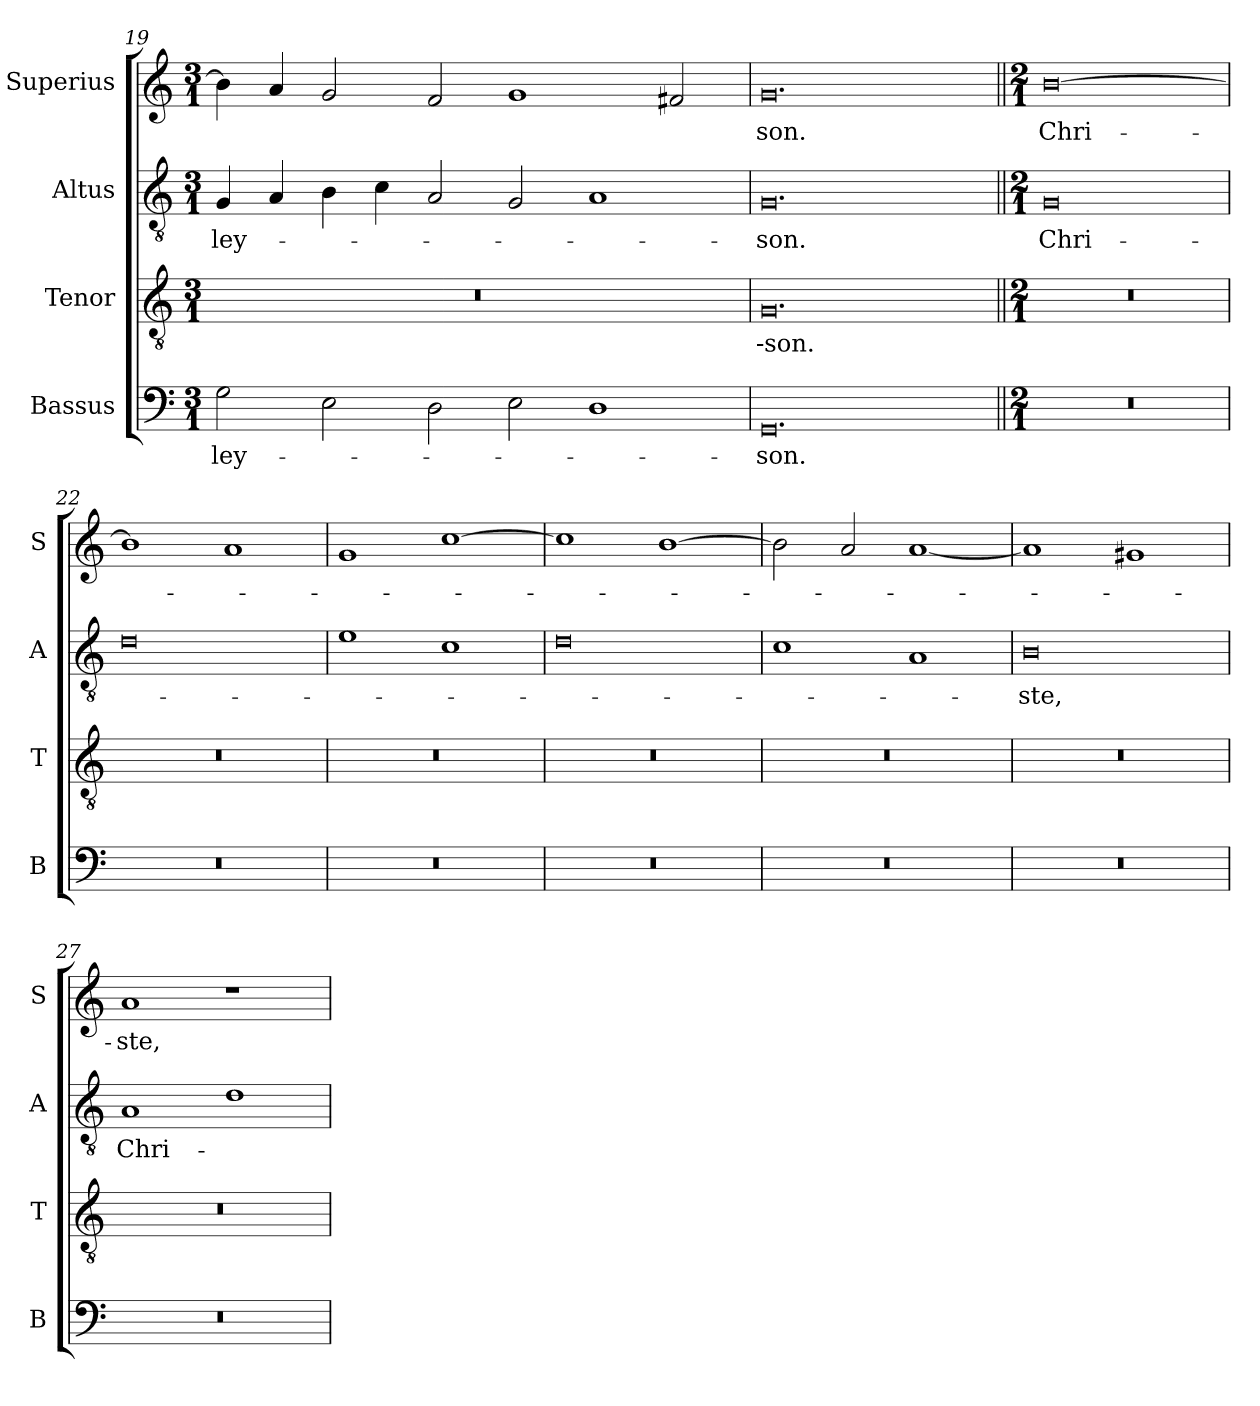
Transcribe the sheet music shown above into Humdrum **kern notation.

**kern	**text	**kern	**text	**kern	**text	**kern	**text
*part4	*part4	*part3	*part3	*part2	*part2	*part1	*part1
*staff4	*staff4	*staff3	*staff3	*staff2	*staff2	*staff1	*staff1
*I"Bassus	*	*I"Tenor	*	*I"Altus	*	*I"Superius	*
*I'B	*	*I'T	*	*I'A	*	*I'S	*
*clefF4	*	*clefGv2	*	*clefGv2	*	*clefG2	*
*k[]	*	*k[]	*	*k[]	*	*k[]	*
*M3/1	*	*M3/1	*	*M3/1	*	*M3/1	*
=19	=19	=19	=19	=19	=19	=19	=19
2G	-ley-	0.r	.	4G	-ley-	4b]	.
.	.	.	.	4A	.	4a	.
2E	.	.	.	4B	.	2g	.
.	.	.	.	4c	.	.	.
2D	.	.	.	2A	.	2f	.
2E	.	.	.	2G	.	1g	.
1D	.	.	.	1A	.	.	.
.	.	.	.	.	.	2f#X	.
=20	=20	=20	=20	=20	=20	=20	=20
!	!	!	!LO:LY:i	!	!	!	!
0.GG	-son.	0.G	--son.	0.G	-son.	0.g	-son.
=21||	=21||	=21||	=21||	=21||	=21||	=21||	=21||
*M2/1	*	*M2/1	*	*M2/1	*	*M2/1	*
0r	.	0r	.	0G	Chri-	[0b	Chri-
=22	=22	=22	=22	=22	=22	=22	=22
0r	.	0r	.	0d	.	1b]	.
.	.	.	.	.	.	1a	.
=23	=23	=23	=23	=23	=23	=23	=23
0r	.	0r	.	1e	.	1g	.
.	.	.	.	1c	.	[1cc	.
=24	=24	=24	=24	=24	=24	=24	=24
0r	.	0r	.	0d	.	1cc]	.
.	.	.	.	.	.	[1b	.
=25	=25	=25	=25	=25	=25	=25	=25
0r	.	0r	.	1c	.	2b]	.
.	.	.	.	.	.	2a	.
.	.	.	.	1A	.	[1a	.
=26	=26	=26	=26	=26	=26	=26	=26
0r	.	0r	.	0B	-ste,	1a]	.
.	.	.	.	.	.	1g#X	.
=27	=27	=27	=27	=27	=27	=27	=27
!	!	!	!	!	!LO:LY:i	!	!
0r	.	0r	.	1A	Chri-	1a	-ste,
.	.	.	.	1d	.	1r	.
=	=	=	=	=	=	=	=
*-	*-	*-	*-	*-	*-	*-	*-
